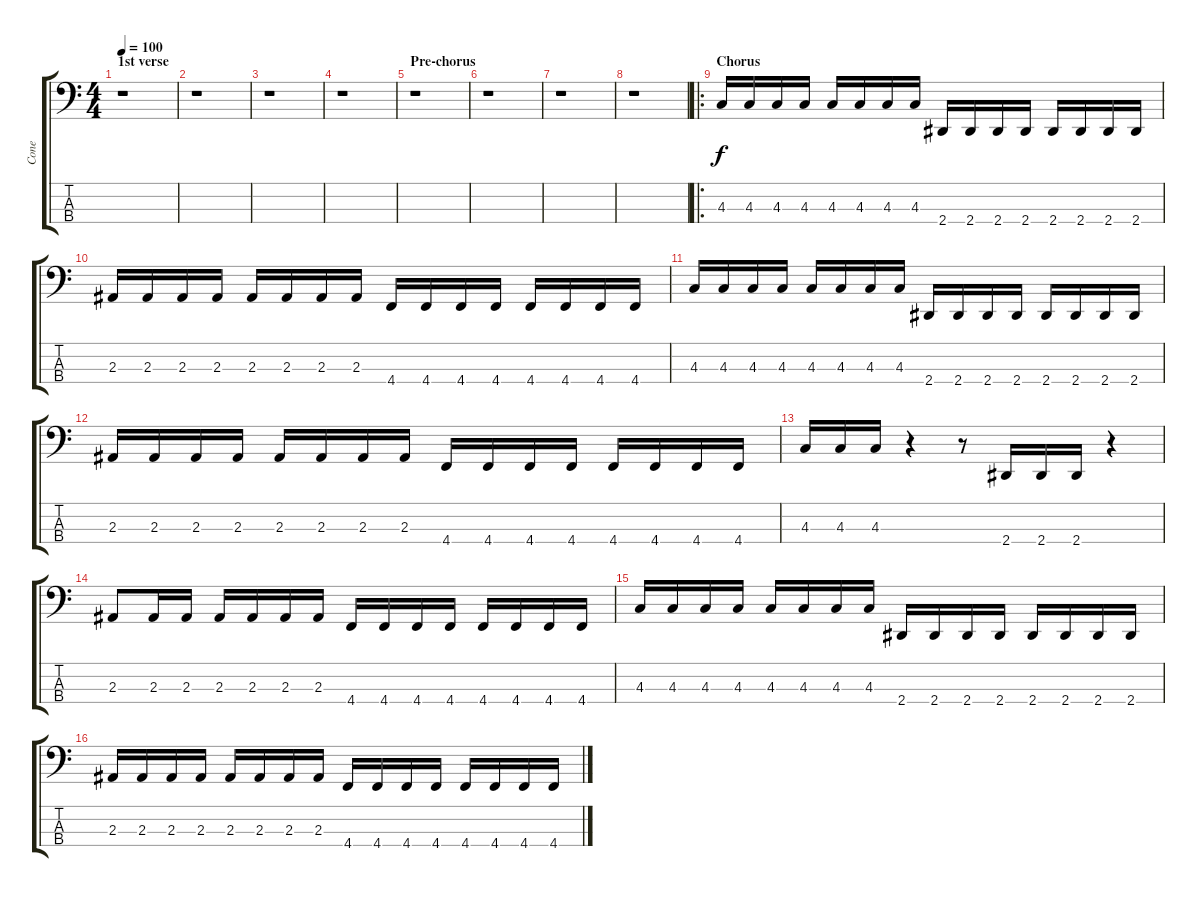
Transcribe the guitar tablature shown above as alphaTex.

\track ("Cone" "Cone") {instrument electricbasspick}
\staff {score tabs}
\tuning (Gb2 Db2 Ab1 Db1) {hide}
\ts (4 4)
\section ("" "1st verse")
\tempo 100
\clef f4
\ks c
r.1{dy f instrument electricbasspick} |
r.1 |
r.1 |
r.1 |
\section ("" "Pre-chorus")
r.1 |
r.1 |
r.1 |
r.1 |
\ro
\section ("" "Chorus")
4.3.16 4.3.16 4.3.16 4.3.16 4.3.16 4.3.16 4.3.16 4.3.16 2.4.16 2.4.16 2.4.16 2.4.16 2.4.16 2.4.16 2.4.16 2.4.16 |
2.3.16 2.3.16 2.3.16 2.3.16 2.3.16 2.3.16 2.3.16 2.3.16 4.4.16 4.4.16 4.4.16 4.4.16 4.4.16 4.4.16 4.4.16 4.4.16 |
4.3.16 4.3.16 4.3.16 4.3.16 4.3.16 4.3.16 4.3.16 4.3.16 2.4.16 2.4.16 2.4.16 2.4.16 2.4.16 2.4.16 2.4.16 2.4.16 |
2.3.16 2.3.16 2.3.16 2.3.16 2.3.16 2.3.16 2.3.16 2.3.16 4.4.16 4.4.16 4.4.16 4.4.16 4.4.16 4.4.16 4.4.16 4.4.16 |
4.3.16 4.3.16 4.3.16 r.4 r.8 2.4.16 2.4.16 2.4.16 r.4 |
2.3.8 2.3.16 2.3.16 2.3.16 2.3.16 2.3.16 2.3.16 4.4.16 4.4.16 4.4.16 4.4.16 4.4.16 4.4.16 4.4.16 4.4.16 |
4.3.16 4.3.16 4.3.16 4.3.16 4.3.16 4.3.16 4.3.16 4.3.16 2.4.16 2.4.16 2.4.16 2.4.16 2.4.16 2.4.16 2.4.16 2.4.16 |
2.3.16 2.3.16 2.3.16 2.3.16 2.3.16 2.3.16 2.3.16 2.3.16 4.4.16 4.4.16 4.4.16 4.4.16 4.4.16 4.4.16 4.4.16 4.4.16
